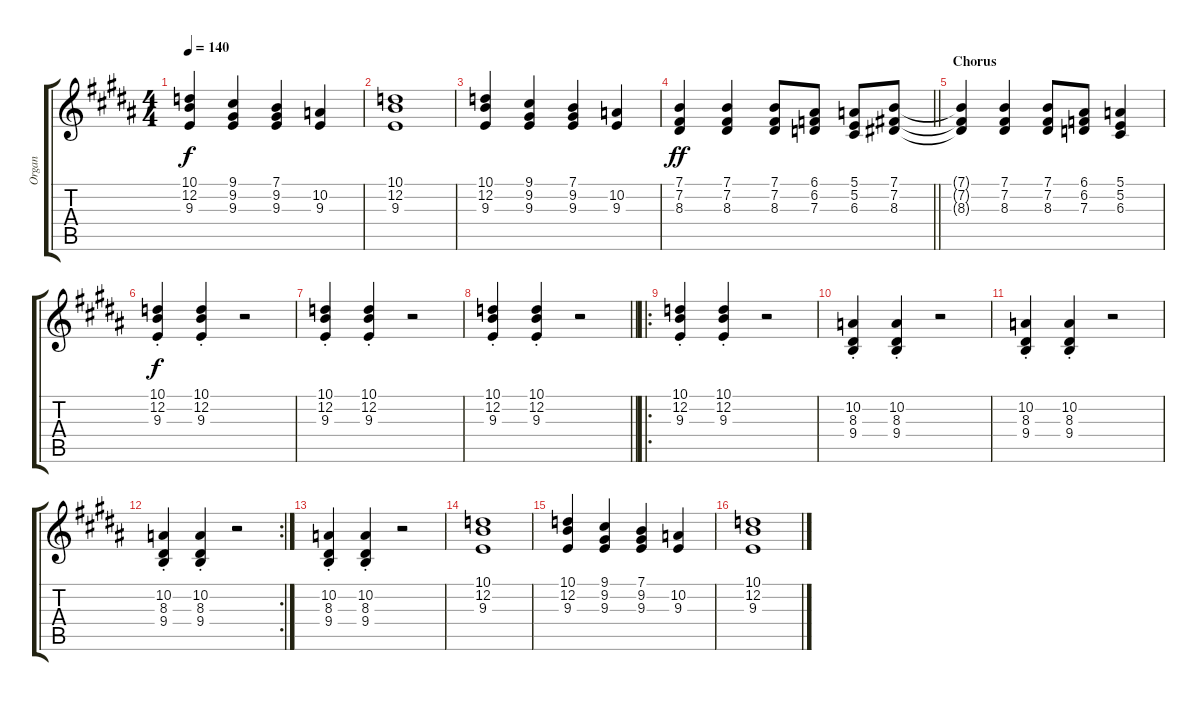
\track ("Organ" "Organ") {instrument drawbarorgan}
\staff {score tabs}
\tuning (E4 B3 G3 D3 A2 E2) {hide}
\ts (4 4)
\tempo 140
\clef g2
\ks b
(10.1 12.2 9.3).4{dy f} (9.1 9.2 9.3).4 (7.1 9.2 9.3).4 (10.2 9.3).4 |
(10.1 12.2 9.3).1 |
(10.1 12.2 9.3).4 (9.1 9.2 9.3).4 (7.1 9.2 9.3).4 (10.2 9.3).4 |
\barLineRight lightlight
(7.1 7.2 8.3).4{dy ff} (7.1 7.2 8.3).4 (7.1 7.2 8.3).8 (6.1 6.2 7.3).8 (5.1 5.2 6.3).8 (7.1 7.2 8.3).8 |
\section ("" "Chorus")
(7.1{t} 7.2{t} 8.3{t}).4 (7.1 7.2 8.3).4 (7.1 7.2 8.3).8 (6.1 6.2 7.3).8 (5.1 5.2 6.3).4 |
(10.1{st} 12.2 9.3).4{dy f} (10.1{st} 12.2 9.3).4 r.2 |
(10.1{st} 12.2 9.3).4 (10.1{st} 12.2 9.3).4 r.2 |
\barLineRight lightlight
(10.1{st} 12.2 9.3).4 (10.1{st} 12.2 9.3).4 r.2 |
\ro
(10.1{st} 12.2 9.3).4 (10.1{st} 12.2 9.3).4 r.2 |
(10.2{st} 8.3 9.4).4 (10.2 8.3 9.4{st}).4 r.2 |
(10.2{st} 8.3 9.4).4 (10.2 8.3 9.4{st}).4 r.2 |
\rc 2
(10.2{st} 8.3 9.4).4 (10.2 8.3 9.4{st}).4 r.2 |
(10.2{st} 8.3 9.4).4 (10.2 8.3 9.4{st}).4 r.2 |
(10.1 12.2 9.3).1 |
(10.1 12.2 9.3).4 (9.1 9.2 9.3).4 (7.1 9.2 9.3).4 (10.2 9.3).4 |
(10.1 12.2 9.3).1
